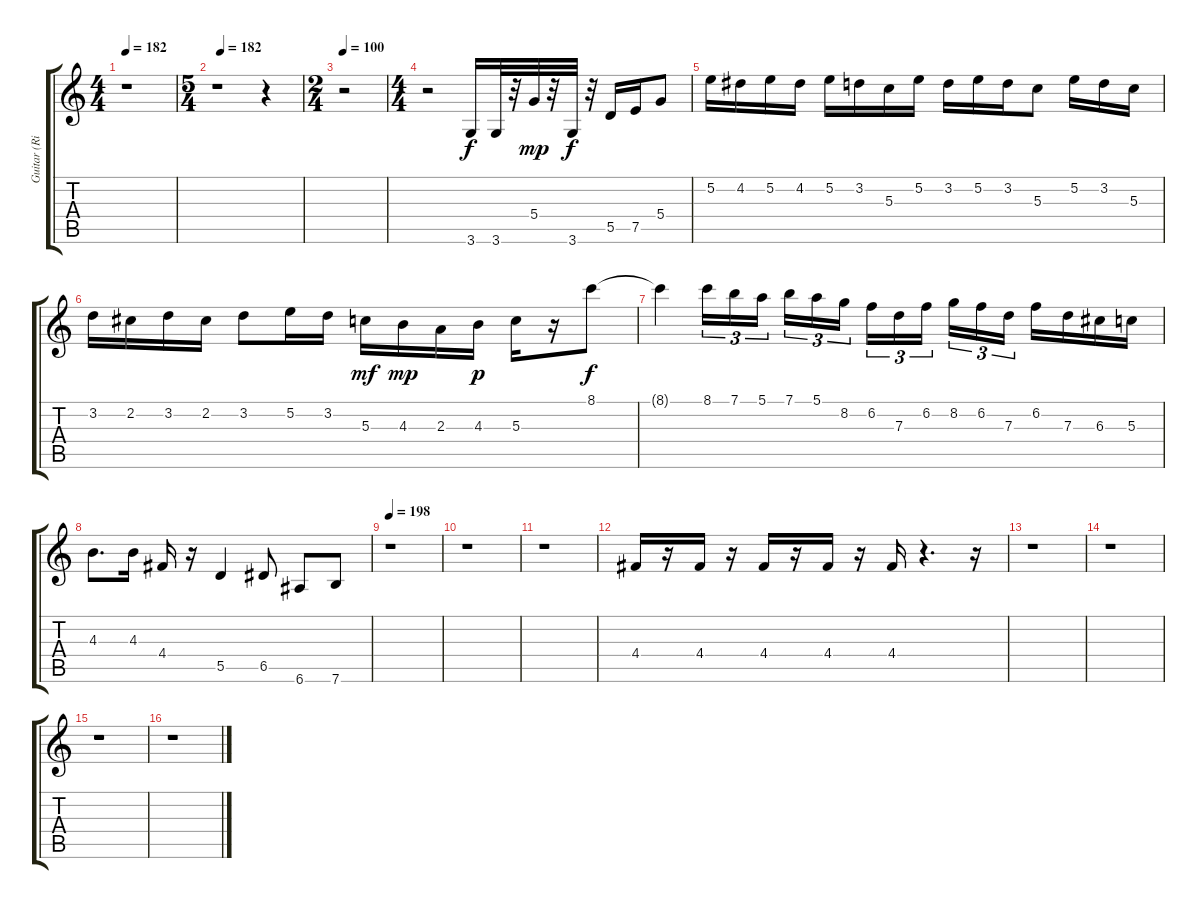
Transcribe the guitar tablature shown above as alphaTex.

\track ("Guitar (Right)" "Guitar (Ri") {instrument distortionguitar}
\staff {score tabs}
\tuning (E4 B3 G3 D3 A2 E2) {hide}
\ts (4 4)
\tempo 182
\clef g2
\ks c
r.1{dy f} |
\ts (5 4)
\tempo (182 0.05)
r.1 r.4 |
\ts (2 4)
\tempo 100
r.2 |
\ts (4 4)
r.2 3.6.16 3.6.32 r.32 5.4.32{dy mp} r.32 3.6.32{dy f} r.32 5.5.16 7.5.16 5.4.8 |
5.2.16 4.2.16 5.2.16 4.2.16 5.2.16 3.2.16 5.3.16 5.2.16 3.2.16 5.2.16 3.2.16 5.3.8 5.2.16 3.2.16 5.3.16 |
3.2.16 2.2.16 3.2.16 2.2.16 3.2.8 5.2.16 3.2.16 5.3.16{dy mf} 4.3.16{dy mp} 2.3.16 4.3.16{dy p} 5.3.16 r.16 8.1.8{dy f} |
8.1{t}.4 8.1.16{tu (3 2)} 7.1.16{tu (3 2)} 5.1.16{tu (3 2) beam splitsecondary} 7.1.16{tu (3 2)} 5.1.16{tu (3 2)} 8.2.16{tu (3 2)} 6.2.16{tu (3 2)} 7.3.16{tu (3 2)} 6.2.16{tu (3 2) beam splitsecondary} 8.2.16{tu (3 2)} 6.2.16{tu (3 2)} 7.3.16{tu (3 2)} 6.2.16 7.3.16 6.3.16 5.3.16 |
4.3.8{d} 4.3.16 4.4.16 r.16 5.5.4 6.5.8 6.6.8 7.6.8 |
\tempo 198
r.1 |
r.1 |
r.1 |
4.4.16 r.16 4.4.16 r.16 4.4.16 r.16 4.4.16 r.16 4.4.16 r.4{d} r.16 |
r.1 |
r.1 |
r.1 |
r.1
